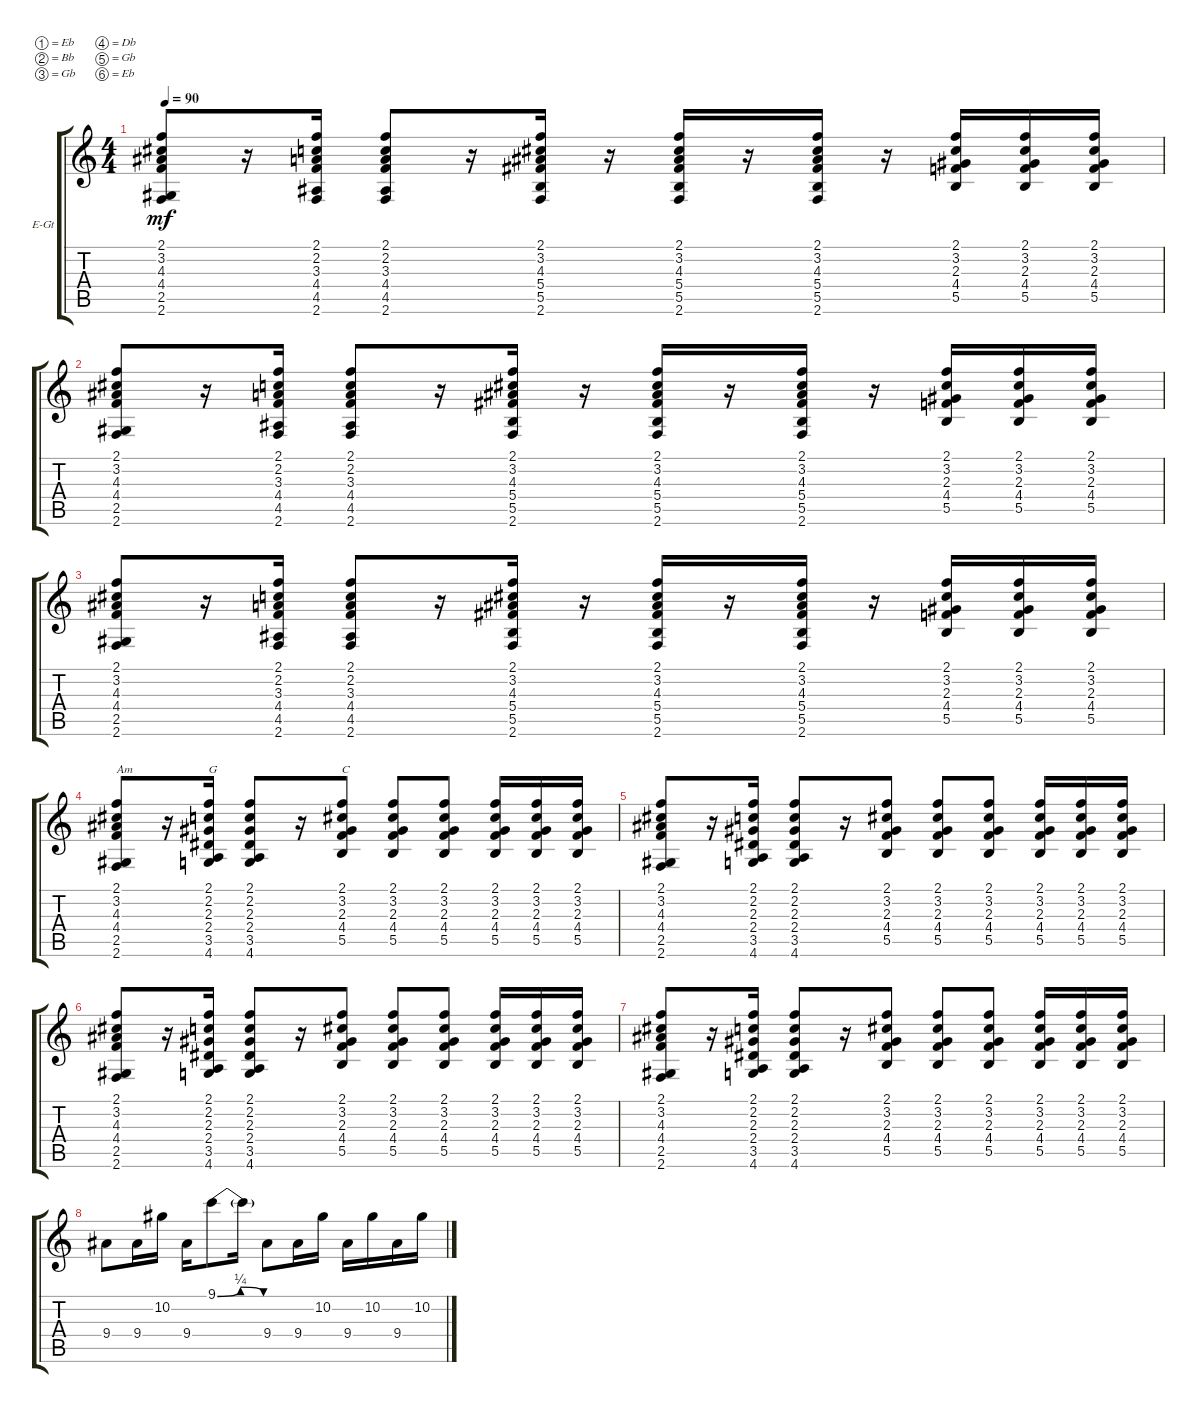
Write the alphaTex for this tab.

\defaultSystemsLayout 4
\bracketExtendMode groupsimilarinstruments
\firstSystemTrackNameOrientation horizontal
\otherSystemsTrackNameOrientation horizontal
\track ("Electric Guitar" "E-Gt") {instrument electricguitarclean}
\staff {score tabs}
\tuning (Eb4 Bb3 Gb3 Db3 Gb2 Eb2)
\ts (4 4)
\tempo 90
\clef g2
\ks c
(3.2 4.3 4.4 2.6 2.5 2.1).8{dy mf} r.16 (4.5 4.4 3.3 2.2 2.1 2.6).16 (4.5 4.4 3.3 2.1 2.2 2.6).8 r.16 (3.2 4.3 5.4 5.5 2.6 2.1).16 r.16 (3.2 4.3 5.4 5.5 2.6 2.1).16 r.16 (3.2 4.3 5.4 5.5 2.6 2.1).16 r.16 (2.1 3.2 2.3 4.4 5.5).16 (2.1 3.2 2.3 4.4 5.5).16 (2.1 3.2 2.3 4.4 5.5).16 |
(3.2 4.3 4.4 2.6 2.5 2.1).8 r.16 (4.5 4.4 3.3 2.2 2.1 2.6).16 (4.5 4.4 3.3 2.1 2.2 2.6).8 r.16 (3.2 4.3 5.4 5.5 2.6 2.1).16 r.16 (3.2 4.3 5.4 5.5 2.6 2.1).16 r.16 (3.2 4.3 5.4 5.5 2.6 2.1).16 r.16 (2.1 3.2 2.3 4.4 5.5).16 (2.1 3.2 2.3 4.4 5.5).16 (2.1 3.2 2.3 4.4 5.5).16 |
(3.2 4.3 4.4 2.6 2.5 2.1).8 r.16 (4.5 4.4 3.3 2.2 2.1 2.6).16 (4.5 4.4 3.3 2.1 2.2 2.6).8 r.16 (3.2 4.3 5.4 5.5 2.6 2.1).16 r.16 (3.2 4.3 5.4 5.5 2.6 2.1).16 r.16 (3.2 4.3 5.4 5.5 2.6 2.1).16 r.16 (2.1 3.2 2.3 4.4 5.5).16 (2.1 3.2 2.3 4.4 5.5).16 (2.1 3.2 2.3 4.4 5.5).16 |
(3.2 4.3 4.4 2.6 2.5 2.1).8{txt "Am"} r.16 (3.5 2.4 2.3 2.2 2.1 4.6).16{txt "G"} (3.5 2.4 2.3 2.2 2.1 4.6).8 r.16 (2.1 3.2 2.3 4.4 5.5).8{txt "C"} (2.1 3.2 2.3 4.4 5.5).8 (2.1 3.2 2.3 4.4 5.5).8 (2.1 3.2 2.3 4.4 5.5).16 (2.1 3.2 2.3 4.4 5.5).16 (2.1 3.2 2.3 4.4 5.5).16 |
(3.2 4.3 4.4 2.6 2.5 2.1).8 r.16 (3.5 2.4 2.3 2.2 2.1 4.6).16 (3.5 2.4 2.3 2.2 2.1 4.6).8 r.16 (2.1 3.2 2.3 4.4 5.5).8 (2.1 3.2 2.3 4.4 5.5).8 (2.1 3.2 2.3 4.4 5.5).8 (2.1 3.2 2.3 4.4 5.5).16 (2.1 3.2 2.3 4.4 5.5).16 (2.1 3.2 2.3 4.4 5.5).16 |
(3.2 4.3 4.4 2.6 2.5 2.1).8 r.16 (3.5 2.4 2.3 2.2 2.1 4.6).16 (3.5 2.4 2.3 2.2 2.1 4.6).8 r.16 (2.1 3.2 2.3 4.4 5.5).8 (2.1 3.2 2.3 4.4 5.5).8 (2.1 3.2 2.3 4.4 5.5).8 (2.1 3.2 2.3 4.4 5.5).16 (2.1 3.2 2.3 4.4 5.5).16 (2.1 3.2 2.3 4.4 5.5).16 |
(3.2 4.3 4.4 2.6 2.5 2.1).8 r.16 (3.5 2.4 2.3 2.2 2.1 4.6).16 (3.5 2.4 2.3 2.2 2.1 4.6).8 r.16 (2.1 3.2 2.3 4.4 5.5).8 (2.1 3.2 2.3 4.4 5.5).8 (2.1 3.2 2.3 4.4 5.5).8 (2.1 3.2 2.3 4.4 5.5).16 (2.1 3.2 2.3 4.4 5.5).16 (2.1 3.2 2.3 4.4 5.5).16 |
9.4.8 9.4.16 10.2.16 9.4.16 9.1{be (bendrelease 0 0 11.4 1 20.4 1 30 0)}.8 9.1{t}.16 9.4.8 9.4.16 10.2.16 9.4.16 10.2.16 9.4.16 10.2.16
